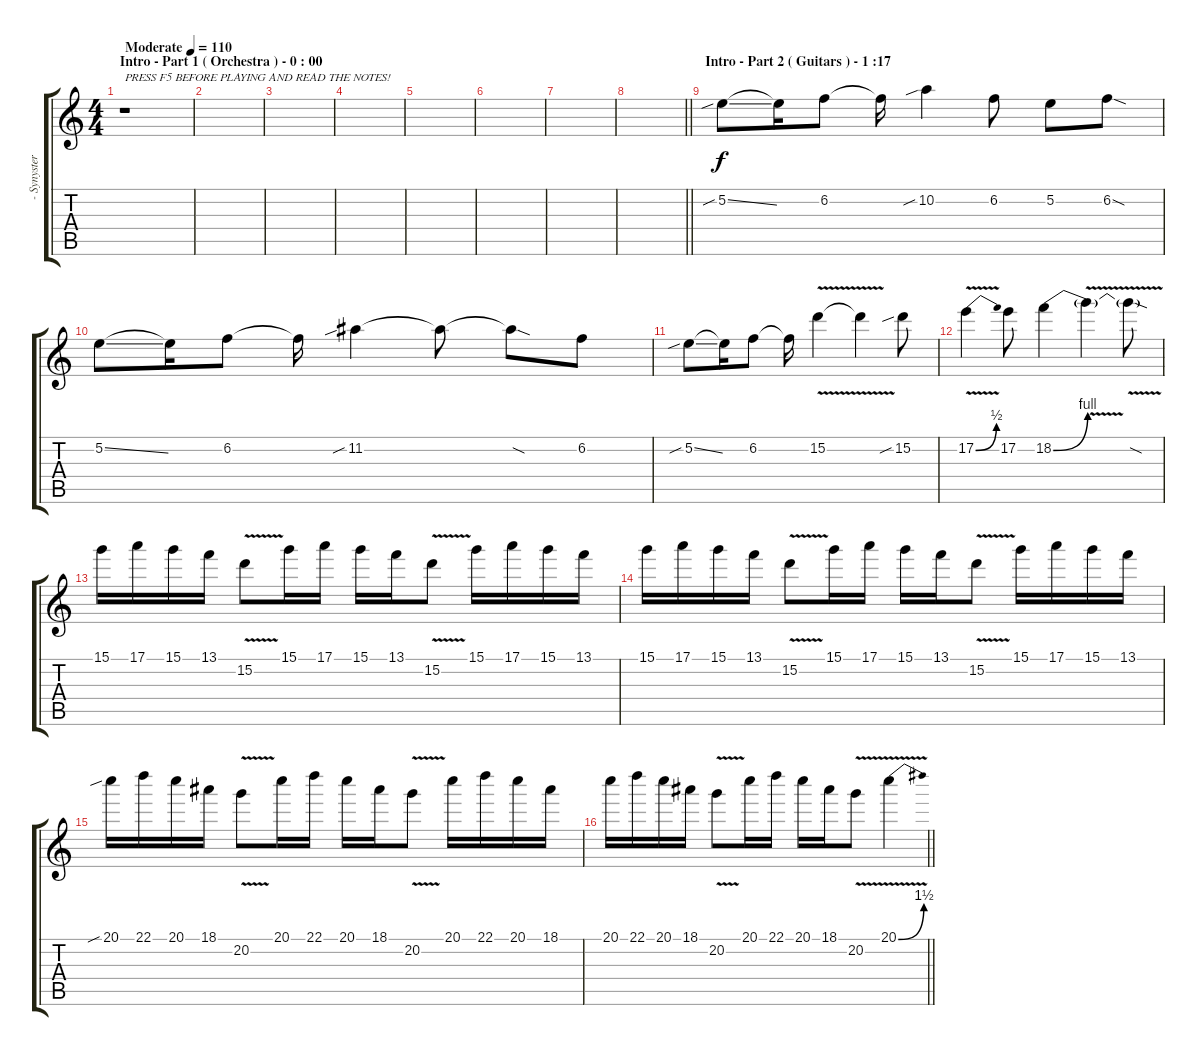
\track ("- Synyster Gates - Lead" "- Synyster") {instrument overdrivenguitar}
\staff {score tabs}
\tuning (E4 B3 G3 D3 A2 D2) {hide}
\ts (4 4)
\section ("" "Intro - Part 1 ( Orchestra ) - 0 : 00")
\tempo (110 "Moderate")
\clef g2
\ks c
r.1{txt "PRESS F5 BEFORE PLAYING AND READ THE NOTES!" dy f instrument overdrivenguitar} |
|
|
|
|
|
|
\barLineRight lightlight
|
\section ("" "Intro - Part 2 ( Guitars ) - 1 :17")
5.2{sib ss}.8 5.2{t}.16 6.2.8 6.2{t}.16 10.2{sib}.4 6.2.8 5.2.8 6.2{sod}.8 |
5.2{ss}.8 5.2{t}.16 6.2.8 6.2{t}.16 11.2{sib}.4 11.2{t}.8 11.2{sod t}.8 6.2.8 |
5.2{sib ss}.8 5.2{t}.16 6.2.8 6.2{t}.16 15.2{v}.4 15.2{t}.4 15.2{sib}.8 |
17.2{be (bend 0 0 60 2) v}.4 17.2.8 18.2{be (bend 0 0 60 4)}.4 18.2{v t}.4 18.2{sod t}.8 |
15.1.16 17.1.16 15.1.16 13.1.16 15.2{v}.8 15.1.16 17.1.16 15.1.16 13.1.16 15.2{v}.8 15.1.16 17.1.16 15.1.16 13.1.16 |
15.1.16 17.1.16 15.1.16 13.1.16 15.2{v}.8 15.1.16 17.1.16 15.1.16 13.1.16 15.2{v}.8 15.1.16 17.1.16 15.1.16 13.1.16 |
20.1{sib}.16 22.1.16 20.1.16 18.1.16 20.2{v}.8 20.1.16 22.1.16 20.1.16 18.1.16 20.2{v}.8 20.1.16 22.1.16 20.1.16 18.1.16 |
\barLineRight lightlight
20.1.16 22.1.16 20.1.16 18.1.16 20.2{v}.8 20.1.16 22.1.16 20.1.16 18.1.16 20.2{v}.8 20.1{be (bend 0 0 60 6) v}.4
